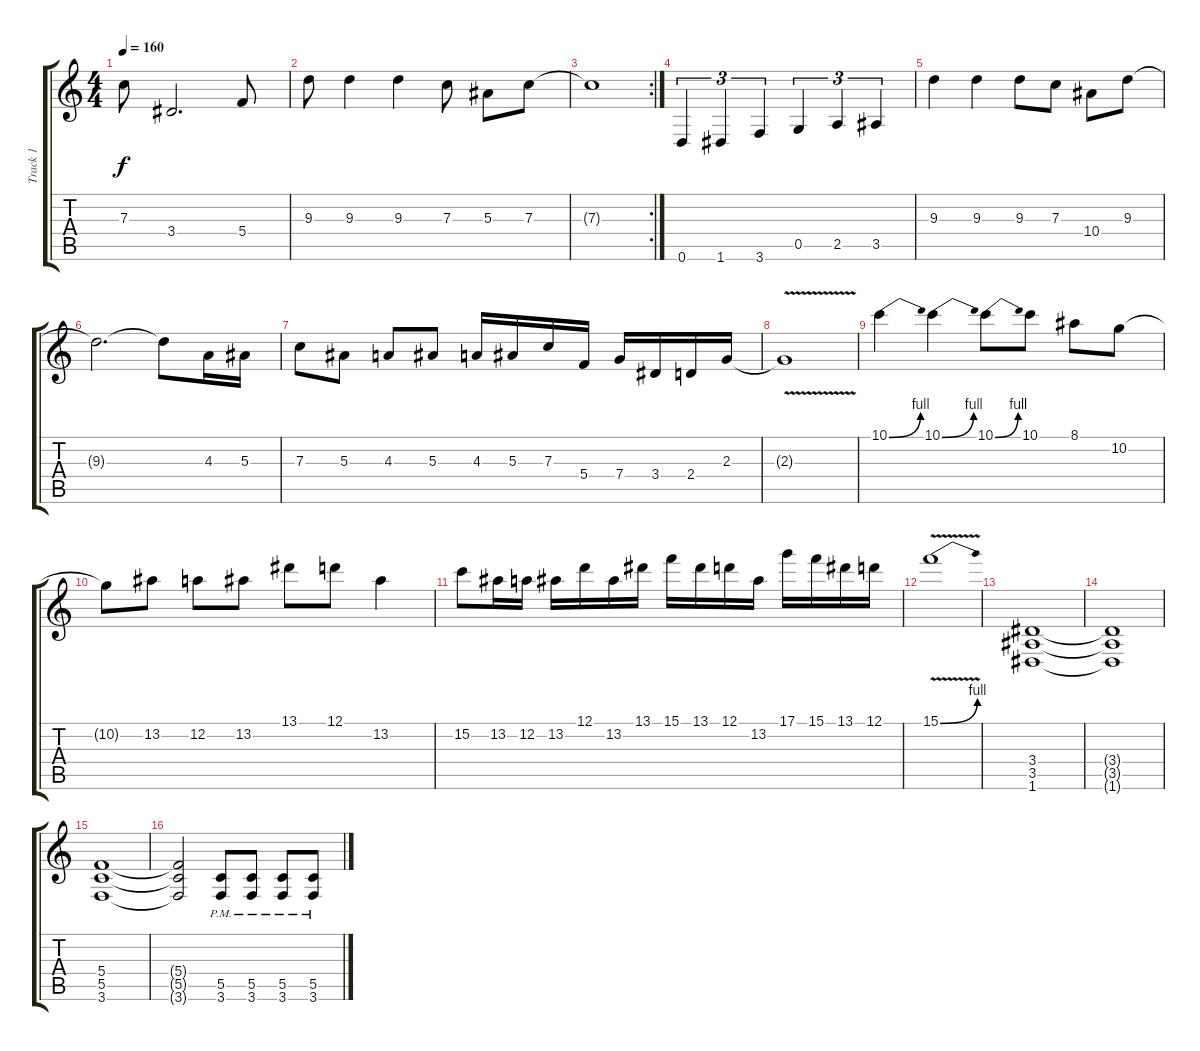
\track ("Track 1" "Track 1") {instrument distortionguitar}
\staff {score tabs}
\tuning (D4 A3 F3 C3 G2 D2) {hide}
\ts (4 4)
\tempo 160
\clef g2
\ks c
7.3{t}.8{dy f} 3.4.2{d} 5.4.8 |
9.3.8 9.3.4 9.3.4 7.3.8 5.3.8 7.3.8 |
\rc 2
7.3{t}.1 |
0.6.4{tu (3 2)} 1.6.4{tu (3 2)} 3.6.4{tu (3 2)} 0.5.4{tu (3 2)} 2.5.4{tu (3 2)} 3.5.4{tu (3 2)} |
9.3.4 9.3.4 9.3.8 7.3.8 10.4.8 9.3.8 |
9.3{t}.2{d} 9.3{t}.8 4.3.16 5.3.16 |
7.3.8 5.3.8 4.3.8 5.3.8 4.3.16 5.3.16 7.3.16 5.4.16 7.4.16 3.4.16 2.4.16 2.3.16 |
2.3{v t}.1 |
10.1{be (bend 0 0 60 4)}.4 10.1{be (bend 0 0 60 4)}.4 10.1{be (bend 0 0 60 4)}.8 10.1.8 8.1.8 10.2.8 |
10.2{t}.8 13.2.8 12.2.8 13.2.8 13.1.8 12.1.8 13.2.4 |
15.2.8 13.2.16 12.2.16 13.2.16 12.1.16 13.2.16 13.1.16 15.1.16 13.1.16 12.1.16 13.2.16 17.1.16 15.1.16 13.1.16 12.1.16 |
15.1{be (bend 0 0 60 4) v}.1 |
(3.4 3.5 1.6).1 |
(3.4{t} 3.5{t} 1.6{t}).1 |
(5.4 5.5 3.6).1 |
(5.4{t} 5.5{t} 3.6{t}).2 (5.5{pm} 3.6{pm}).8 (5.5{pm} 3.6{pm}).8 (5.5{pm} 3.6{pm}).8 (5.5{pm} 3.6{pm}).8
